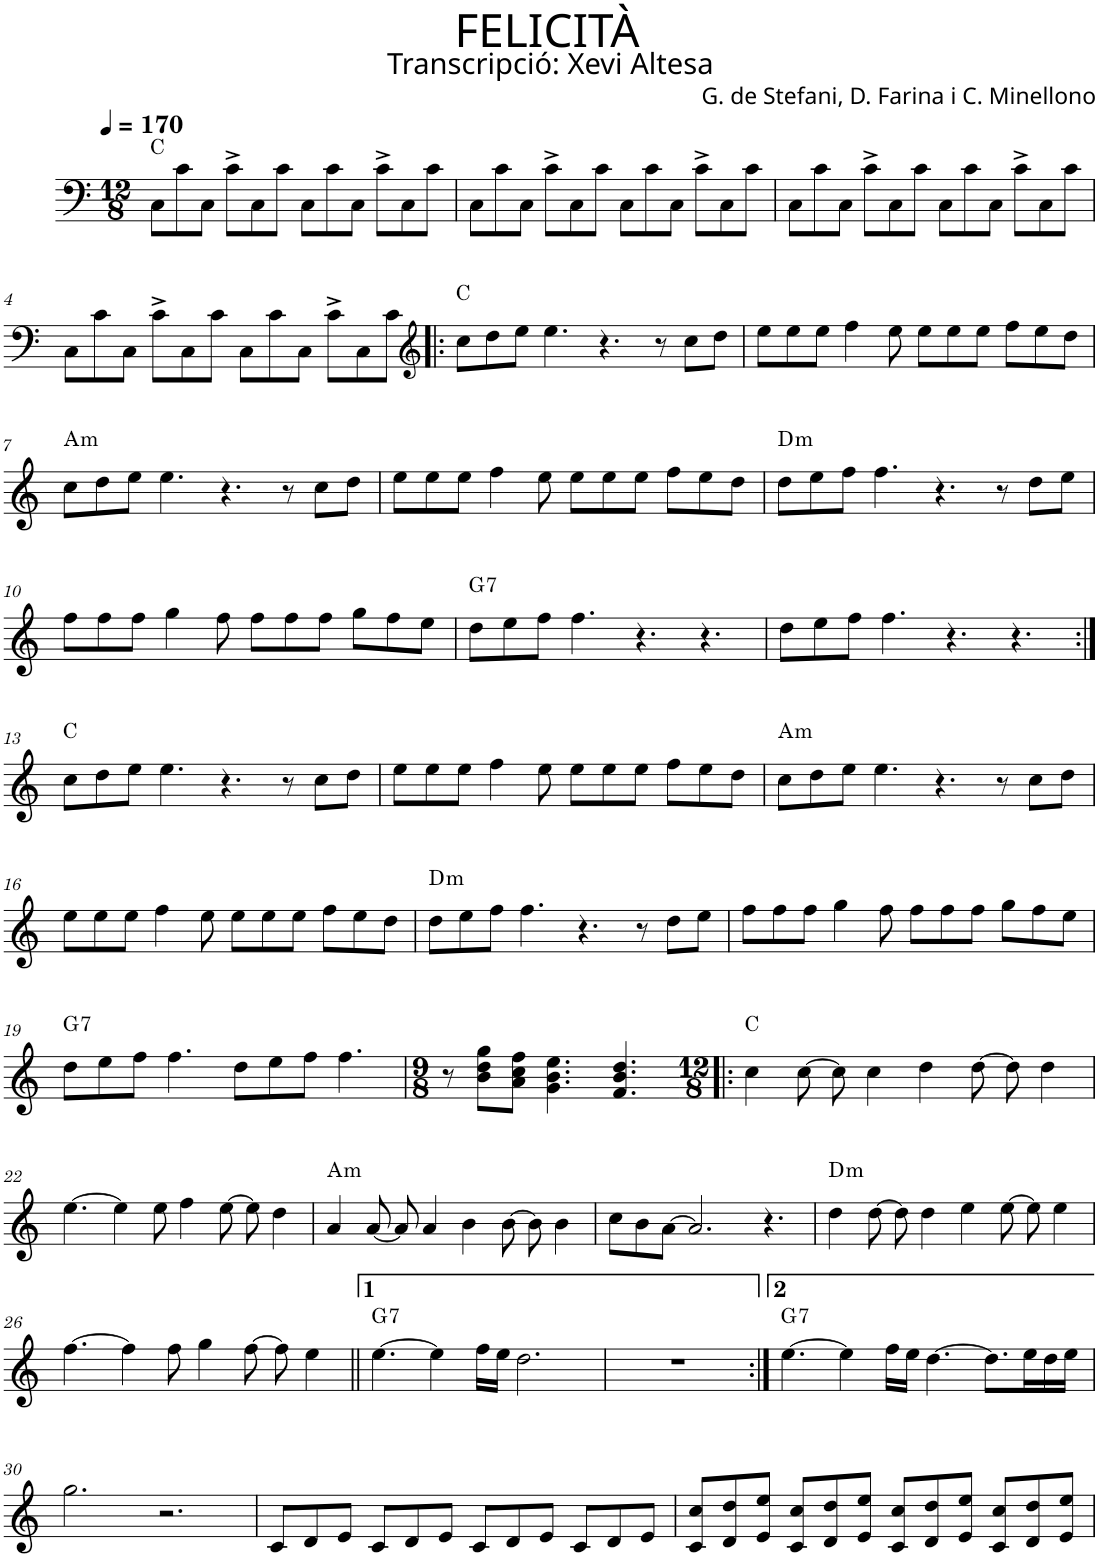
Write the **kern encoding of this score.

**kern	**harte
*part1	*part1
*staff1	*
*I"P1	*
*clefF4	*
*k[]	*
*M12/8	*
*MM170	*
=1	=1
8C\L	C:maj
8c\	.
8C\J	.
8c^\L	.
8C\	.
8c\J	.
8C\L	.
8c\	.
8C\J	.
8c^\L	.
8C\	.
8c\J	.
=2	=2
8C\L	.
8c\	.
8C\J	.
8c^\L	.
8C\	.
8c\J	.
8C\L	.
8c\	.
8C\J	.
8c^\L	.
8C\	.
8c\J	.
=3	=3
8C\L	.
8c\	.
8C\J	.
8c^\L	.
8C\	.
8c\J	.
8C\L	.
8c\	.
8C\J	.
8c^\L	.
8C\	.
8c\J	.
!!LO:LB:g=z
=4	=4
8C\L	.
8c\	.
8C\J	.
8c^\L	.
8C\	.
8c\J	.
8C\L	.
8c\	.
8C\J	.
8c^\L	.
8C\	.
8c\J	.
=5!|:	=5!|:
*clefG2	*
8cc\L	C:maj
8dd\	.
8ee\J	.
4.ee\	.
4.r	.
8r	.
8cc\L	.
8dd\J	.
=6	=6
8ee\L	.
8ee\	.
8ee\J	.
4ff\	.
8ee\	.
8ee\L	.
8ee\	.
8ee\J	.
8ff\L	.
8ee\	.
8dd\J	.
!!LO:LB:g=z
=7	=7
!	!LO:H:kt=m
8cc\L	A:min
8dd\	.
8ee\J	.
4.ee\	.
4.r	.
8r	.
8cc\L	.
8dd\J	.
=8	=8
8ee\L	.
8ee\	.
8ee\J	.
4ff\	.
8ee\	.
8ee\L	.
8ee\	.
8ee\J	.
8ff\L	.
8ee\	.
8dd\J	.
=9	=9
!	!LO:H:kt=m
8dd\L	D:min
8ee\	.
8ff\J	.
4.ff\	.
4.r	.
8r	.
8dd\L	.
8ee\J	.
!!LO:LB:g=z
=10	=10
8ff\L	.
8ff\	.
8ff\J	.
4gg\	.
8ff\	.
8ff\L	.
8ff\	.
8ff\J	.
8gg\L	.
8ff\	.
8ee\J	.
=11	=11
!	!LO:H:kt=7
8dd\L	G:7
8ee\	.
8ff\J	.
4.ff\	.
4.r	.
4.r	.
=12	=12
8dd\L	.
8ee\	.
8ff\J	.
4.ff\	.
4.r	.
4.r	.
!!LO:LB:g=z
=13:|!	=13:|!
8cc\L	C:maj
8dd\	.
8ee\J	.
4.ee\	.
4.r	.
8r	.
8cc\L	.
8dd\J	.
=14	=14
8ee\L	.
8ee\	.
8ee\J	.
4ff\	.
8ee\	.
8ee\L	.
8ee\	.
8ee\J	.
8ff\L	.
8ee\	.
8dd\J	.
=15	=15
!	!LO:H:kt=m
8cc\L	A:min
8dd\	.
8ee\J	.
4.ee\	.
4.r	.
8r	.
8cc\L	.
8dd\J	.
!!LO:LB:g=z
=16	=16
8ee\L	.
8ee\	.
8ee\J	.
4ff\	.
8ee\	.
8ee\L	.
8ee\	.
8ee\J	.
8ff\L	.
8ee\	.
8dd\J	.
=17	=17
!	!LO:H:kt=m
8dd\L	D:min
8ee\	.
8ff\J	.
4.ff\	.
4.r	.
8r	.
8dd\L	.
8ee\J	.
=18	=18
8ff\L	.
8ff\	.
8ff\J	.
4gg\	.
8ff\	.
8ff\L	.
8ff\	.
8ff\J	.
8gg\L	.
8ff\	.
8ee\J	.
!!LO:LB:g=z
=19	=19
!	!LO:H:kt=7
8dd\L	G:7
8ee\	.
8ff\J	.
4.ff\	.
8dd\L	.
8ee\	.
8ff\J	.
4.ff\	.
=20	=20
*M9/8	*
8r	.
8b\ 8dd\ 8gg\L	.
8a\ 8cc\ 8ff\J	.
4.g\ 4.b\ 4.ee\	.
4.f/ 4.b/ 4.dd/	.
=21!|:	=21!|:
*M12/8	*
4cc\	C:maj
[>8cc\	.
8cc\]	.
4cc\	.
4dd\	.
[>8dd\	.
8dd\]	.
4dd\	.
!!LO:LB:g=z
=22	=22
[>4.ee\	.
4ee\]	.
8ee\	.
4ff\	.
[>8ee\	.
8ee\]	.
4dd\	.
=23	=23
!	!LO:H:kt=m
4a/	A:min
[<8a/	.
8a/]	.
4a/	.
4b\	.
[>8b\	.
8b\]	.
4b\	.
=24	=24
8cc\L	.
8b\	.
[>8a\J	.
2.a/]	.
4.r	.
=25	=25
!	!LO:H:kt=m
4dd\	D:min
[>8dd\	.
8dd\]	.
4dd\	.
4ee\	.
[>8ee\	.
8ee\]	.
4ee\	.
!!LO:LB:g=z
=26	=26
[>4.ff\	.
4ff\]	.
8ff\	.
4gg\	.
[>8ff\	.
8ff\]	.
4ee\	.
=27||	=27||
!	!LO:H:kt=7
[>4.ee\	G:7
4ee\]	.
16ff\LL	.
16ee\JJ	.
2.dd\	.
=28	=28
1.r	.
=29:|!	=29:|!
!	!LO:H:kt=7
[>4.ee\	G:7
4ee\]	.
16ff\LL	.
16ee\JJ	.
[>4.dd\	.
8.dd\L]	.
16ee\L	.
16dd\	.
16ee\JJ	.
!!LO:LB:g=z
=30	=30
2.gg\	.
2.r	.
=31	=31
8c/L	.
8d/	.
8e/J	.
8c/L	.
8d/	.
8e/J	.
8c/L	.
8d/	.
8e/J	.
8c/L	.
8d/	.
8e/J	.
=32	=32
8c/ 8cc/L	.
8d/ 8dd/	.
8e/ 8ee/J	.
8c/ 8cc/L	.
8d/ 8dd/	.
8e/ 8ee/J	.
8c/ 8cc/L	.
8d/ 8dd/	.
8e/ 8ee/J	.
8c/ 8cc/L	.
8d/ 8dd/	.
8e/ 8ee/J	.
=	=
*-	*-
